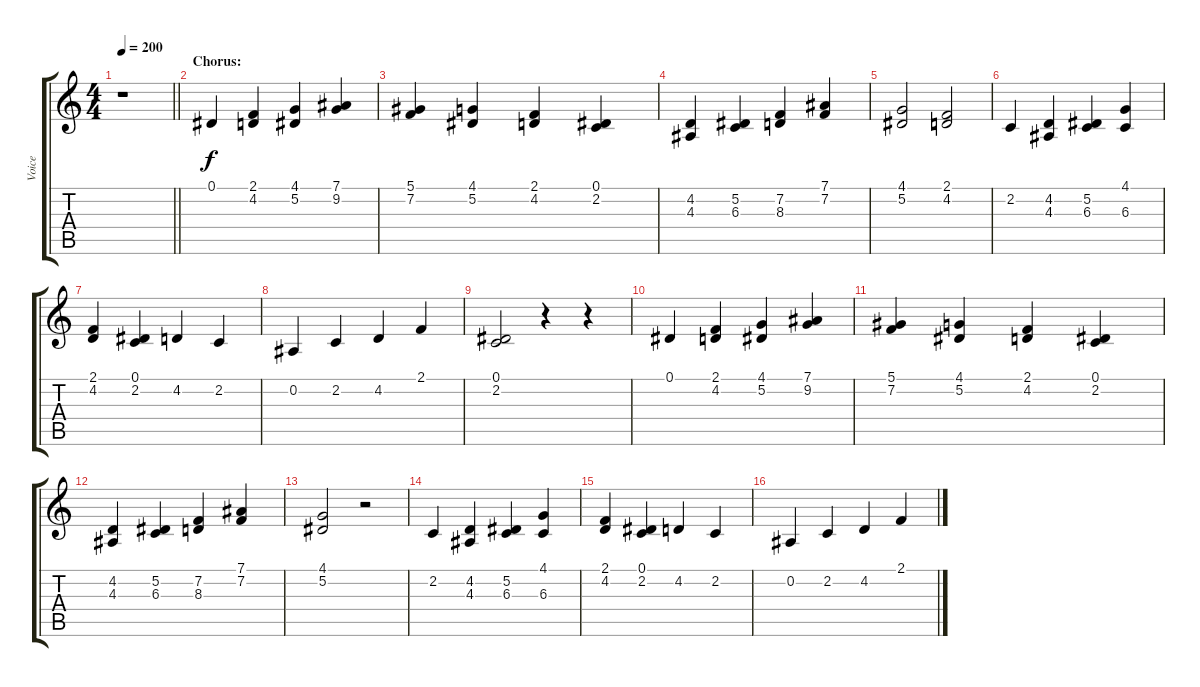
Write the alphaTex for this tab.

\track ("Voice" "Voice") {instrument lead2sawtooth}
\staff {score tabs}
\tuning (Eb4 Bb3 Gb3 Db3 Ab2 Eb2) {hide}
\ts (4 4)
\tempo 200
\clef g2
\barLineRight lightlight
\ks c
r.1{dy f} |
\section ("" "Chorus:")
0.1.4 (2.1 4.2).4 (4.1 5.2).4 (7.1 9.2).4 |
(5.1 7.2).4 (4.1 5.2).4 (2.1 4.2).4 (0.1 2.2).4 |
(4.2 4.3).4 (5.2 6.3).4 (7.2 8.3).4 (7.1 7.2).4 |
(4.1 5.2).2 (2.1 4.2).2 |
2.2.4 (4.2 4.3).4 (5.2 6.3).4 (4.1 6.3).4 |
(2.1 4.2).4 (0.1 2.2).4 4.2.4 2.2.4 |
0.2.4 2.2.4 4.2.4 2.1.4 |
(0.1 2.2).2 r.4 r.4 |
0.1.4 (2.1 4.2).4 (4.1 5.2).4 (7.1 9.2).4 |
(5.1 7.2).4 (4.1 5.2).4 (2.1 4.2).4 (0.1 2.2).4 |
(4.2 4.3).4 (5.2 6.3).4 (7.2 8.3).4 (7.1 7.2).4 |
(4.1 5.2).2 r.2 |
2.2.4 (4.2 4.3).4 (5.2 6.3).4 (4.1 6.3).4 |
(2.1 4.2).4 (0.1 2.2).4 4.2.4 2.2.4 |
0.2.4 2.2.4 4.2.4 2.1.4
